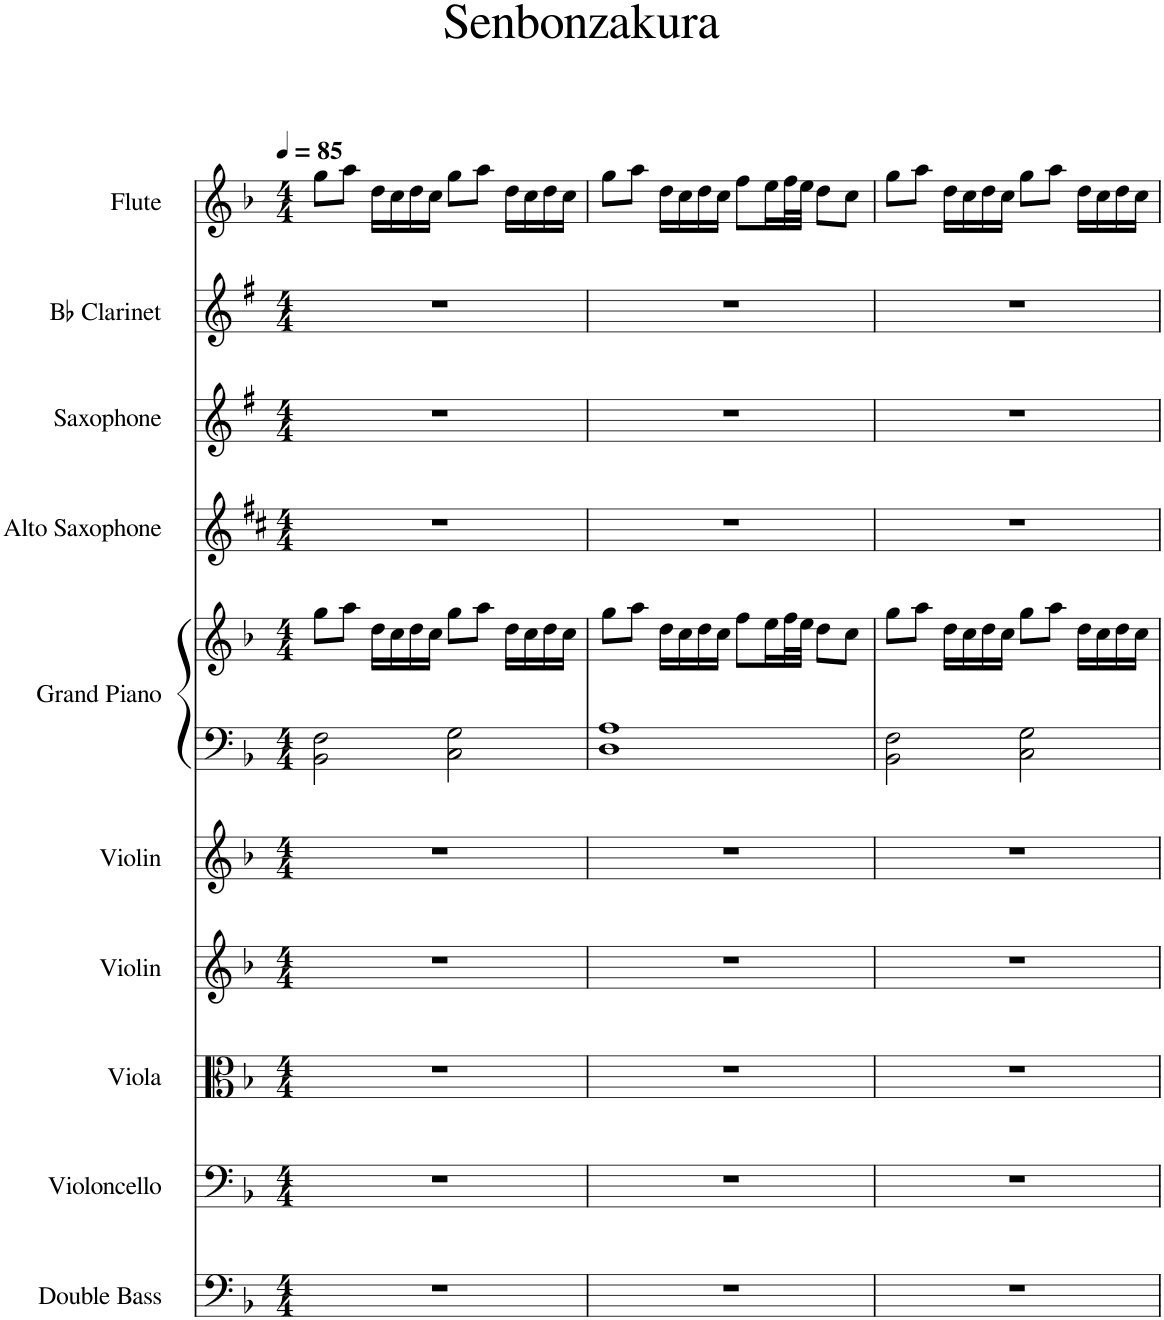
**kern	**kern	**kern	**kern	**kern	**kern	**kern	**kern	**kern	**kern	**kern
*part10	*part9	*part8	*part7	*part6	*part5	*part5	*part4	*part3	*part2	*part1
*staff11	*staff10	*staff9	*staff8	*staff7	*staff6	*staff5	*staff4	*staff3	*staff2	*staff1
*I"Double Bass	*I"Violoncello	*I"Viola	*I"Violin	*I"Violin	*I"Grand Piano	*	*I"Alto Saxophone	*I"Saxophone	*I"Bb Clarinet	*I"Flute
*I'Db.	*I'Vc.	*I'Vla.	*I'Vln.	*I'Vln.	*I'Pno.	*	*I'A. Sax.	*I'Sax.	*I'Bb Cl.	*I'Fl.
*clefF4	*clefF4	*clefC3	*clefG2	*clefG2	*clefF4	*clefG2	*clefG2	*clefG2	*clefG2	*clefG2
*Trd7c12	*	*	*	*	*	*	*Trd5c9	*Trd8c14	*Trd1c2	*
*k[b-]	*k[b-]	*k[b-]	*k[b-]	*k[b-]	*k[b-]	*k[b-]	*k[f#c#]	*k[f#]	*k[f#]	*k[b-]
*M4/4	*M4/4	*M4/4	*M4/4	*M4/4	*M4/4	*M4/4	*M4/4	*M4/4	*M4/4	*M4/4
*MM85	*MM85	*MM85	*MM85	*MM85	*MM85	*MM85	*MM85	*MM85	*MM85	*MM85
=1	=1	=1	=1	=1	=1	=1	=1	=1	=1	=1
1r	1r	1r	1r	1r	2BB-\ 2F\	8gg\L	1r	1r	1r	8gg\L
.	.	.	.	.	.	8aa\J	.	.	.	8aa\J
.	.	.	.	.	.	16dd\LL	.	.	.	16dd\LL
.	.	.	.	.	.	16cc\	.	.	.	16cc\
.	.	.	.	.	.	16dd\	.	.	.	16dd\
.	.	.	.	.	.	16cc\JJ	.	.	.	16cc\JJ
.	.	.	.	.	2C\ 2G\	8gg\L	.	.	.	8gg\L
.	.	.	.	.	.	8aa\J	.	.	.	8aa\J
.	.	.	.	.	.	16dd\LL	.	.	.	16dd\LL
.	.	.	.	.	.	16cc\	.	.	.	16cc\
.	.	.	.	.	.	16dd\	.	.	.	16dd\
.	.	.	.	.	.	16cc\JJ	.	.	.	16cc\JJ
=2	=2	=2	=2	=2	=2	=2	=2	=2	=2	=2
1r	1r	1r	1r	1r	1D 1A	8gg\L	1r	1r	1r	8gg\L
.	.	.	.	.	.	8aa\J	.	.	.	8aa\J
.	.	.	.	.	.	16dd\LL	.	.	.	16dd\LL
.	.	.	.	.	.	16cc\	.	.	.	16cc\
.	.	.	.	.	.	16dd\	.	.	.	16dd\
.	.	.	.	.	.	16cc\JJ	.	.	.	16cc\JJ
.	.	.	.	.	.	8ff\L	.	.	.	8ff\L
.	.	.	.	.	.	16ee\L	.	.	.	16ee\L
.	.	.	.	.	.	32ff\L	.	.	.	32ff\L
.	.	.	.	.	.	32ee\JJJ	.	.	.	32ee\JJJ
.	.	.	.	.	.	8dd\L	.	.	.	8dd\L
.	.	.	.	.	.	8cc\J	.	.	.	8cc\J
=3	=3	=3	=3	=3	=3	=3	=3	=3	=3	=3
1r	1r	1r	1r	1r	2BB-\ 2F\	8gg\L	1r	1r	1r	8gg\L
.	.	.	.	.	.	8aa\J	.	.	.	8aa\J
.	.	.	.	.	.	16dd\LL	.	.	.	16dd\LL
.	.	.	.	.	.	16cc\	.	.	.	16cc\
.	.	.	.	.	.	16dd\	.	.	.	16dd\
.	.	.	.	.	.	16cc\JJ	.	.	.	16cc\JJ
.	.	.	.	.	2C\ 2G\	8gg\L	.	.	.	8gg\L
.	.	.	.	.	.	8aa\J	.	.	.	8aa\J
.	.	.	.	.	.	16dd\LL	.	.	.	16dd\LL
.	.	.	.	.	.	16cc\	.	.	.	16cc\
.	.	.	.	.	.	16dd\	.	.	.	16dd\
.	.	.	.	.	.	16cc\JJ	.	.	.	16cc\JJ
=	=	=	=	=	=	=	=	=	=	=
*-	*-	*-	*-	*-	*-	*-	*-	*-	*-	*-
